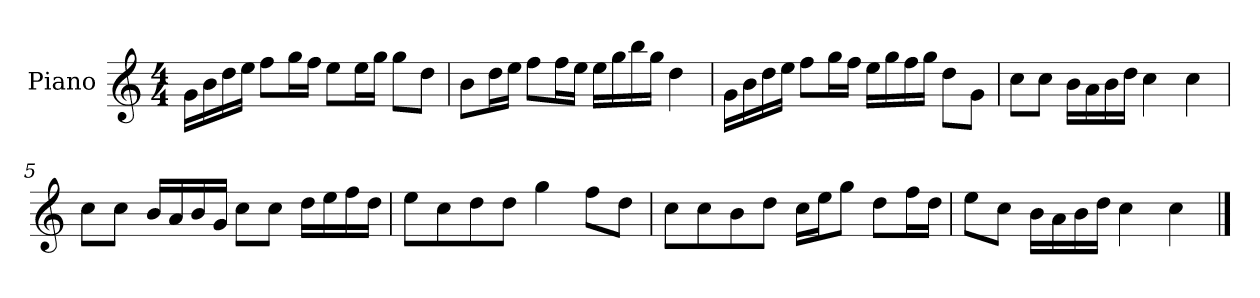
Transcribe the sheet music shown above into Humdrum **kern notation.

**kern
*part1
*staff1
*I"Piano
*I'P-no
*clefG2
*k[]
*M4/4
*MM90
=1
16g\LL
16b\
16dd\
16ee\JJ
8ff\L
16gg\L
16ff\JJ
8ee\L
16ee\L
16gg\JJ
8gg\L
8dd\J
=2
8b\L
16dd\L
16ee\JJ
8ff\L
16ff\L
16ee\JJ
16ee\LL
16gg\
16bb\
16gg\JJ
4dd\
=3
16g\LL
16b\
16dd\
16ee\JJ
8ff\L
16gg\L
16ff\JJ
16ee\LL
16gg\
16ff\
16gg\JJ
8dd\L
8g\J
!!LO:LB:g=z
=4
8cc\L
8cc\J
16b\LL
16a\
16b\
16dd\JJ
4cc\
4cc\
=5
8cc\L
8cc\J
16b/LL
16a/
16b/
16g/JJ
8cc\L
8cc\J
16dd\LL
16ee\
16ff\
16dd\JJ
=6
8ee\L
8cc\
8dd\
8dd\J
4gg\
8ff\L
8dd\J
=7
8cc\L
8cc\
8b\
8dd\J
16cc\LL
16ee\J
8gg\J
8dd\L
16ff\L
16dd\JJ
=8
8ee\L
8cc\J
16b\LL
16a\
16b\
16dd\JJ
4cc\
4cc\
==
*-
